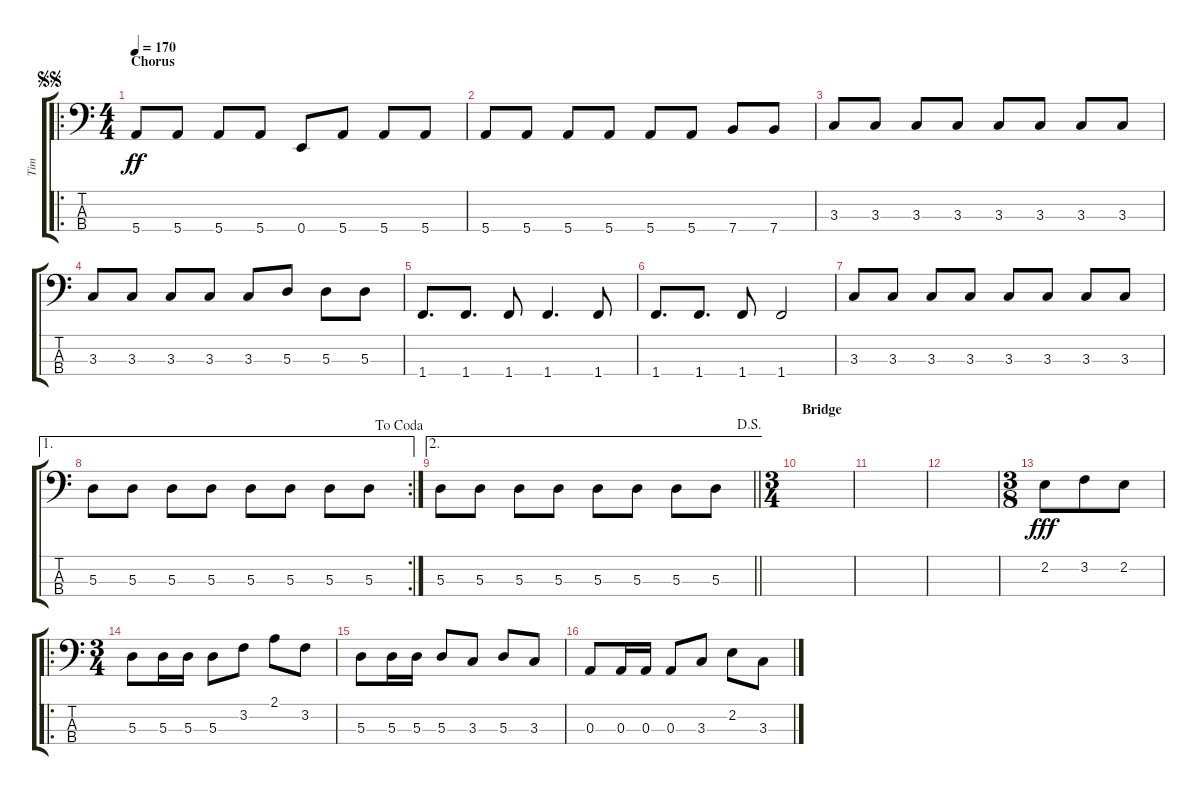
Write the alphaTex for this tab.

\track ("Tim" "Tim") {instrument electricbassfinger}
\staff {score tabs}
\tuning (G2 D2 A1 E1) {hide}
\ro
\ts (4 4)
\section ("" "Chorus")
\jump segnosegno
\tempo 170
\clef f4
\ks c
5.4.8{dy ff} 5.4.8 5.4.8 5.4.8 0.4.8 5.4.8 5.4.8 5.4.8 |
5.4.8 5.4.8 5.4.8 5.4.8 5.4.8 5.4.8 7.4.8 7.4.8 |
3.3.8 3.3.8 3.3.8 3.3.8 3.3.8 3.3.8 3.3.8 3.3.8 |
3.3.8 3.3.8 3.3.8 3.3.8 3.3.8 5.3.8 5.3.8 5.3.8 |
1.4.8{d} 1.4.8{d} 1.4.8 1.4.4{d} 1.4.8 |
1.4.8{d} 1.4.8{d} 1.4.8 1.4.2 |
3.3.8 3.3.8 3.3.8 3.3.8 3.3.8 3.3.8 3.3.8 3.3.8 |
\ae 1
\rc 2
\jump dacoda
5.3.8 5.3.8 5.3.8 5.3.8 5.3.8 5.3.8 5.3.8 5.3.8 |
\ae 2
\jump dalsegno
\barLineRight lightlight
5.3.8 5.3.8 5.3.8 5.3.8 5.3.8 5.3.8 5.3.8 5.3.8 |
\ts (3 4)
\section ("" "Bridge")
|
|
|
\ts (3 8)
2.2.8{dy fff} 3.2.8 2.2.8 |
\ro
\ts (3 4)
5.3.8 5.3.16 5.3.16 5.3.8 3.2.8 2.1.8 3.2.8 |
5.3.8 5.3.16 5.3.16 5.3.8 3.3.8 5.3.8 3.3.8 |
0.3.8 0.3.16 0.3.16 0.3.8 3.3.8 2.2.8 3.3.8
